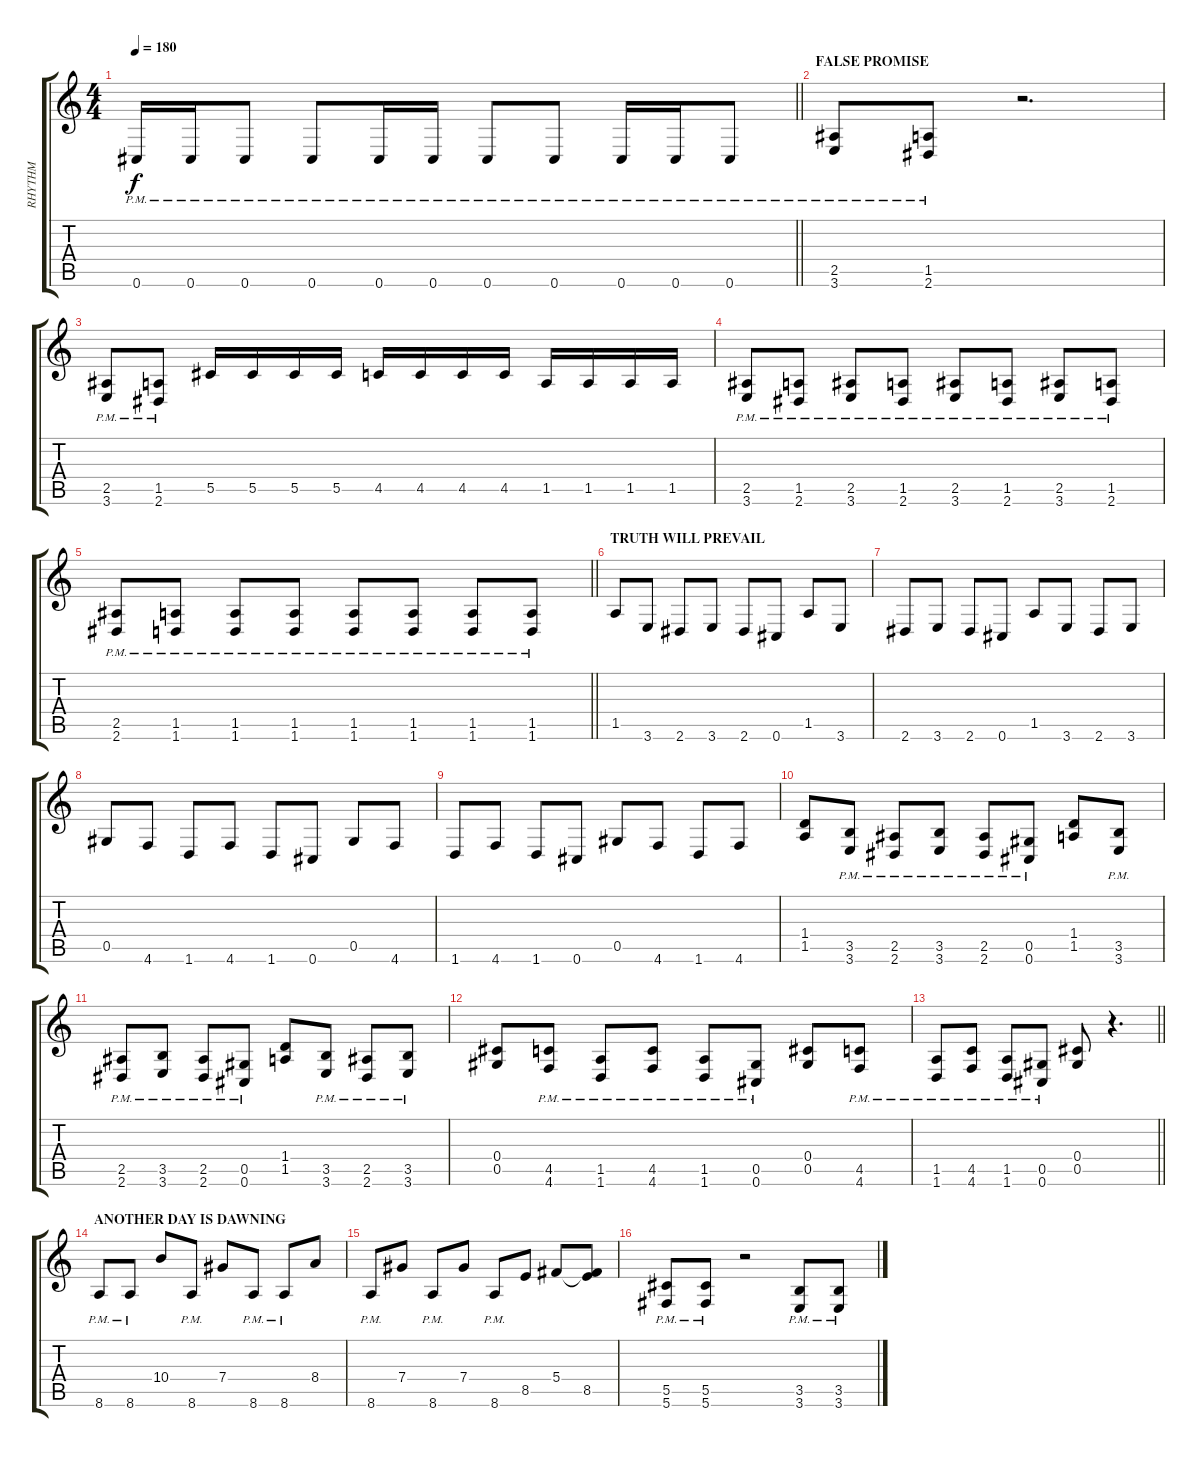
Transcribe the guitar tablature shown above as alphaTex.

\track ("RHYTHM" "RHYTHM") {instrument distortionguitar}
\staff {score tabs}
\tuning (Eb4 Bb3 Gb3 Db3 Ab2 Db2) {hide}
\ts (4 4)
\tempo 180
\clef g2
\barLineRight lightlight
\ks c
0.6{pm}.16{dy f} 0.6{pm}.16 0.6{pm}.8 0.6{pm}.8 0.6{pm}.16 0.6{pm}.16 0.6{pm}.8 0.6{pm}.8 0.6{pm}.16 0.6{pm}.16 0.6{pm}.8 |
\section ("" "FALSE PROMISE")
(2.5{pm} 3.6{pm}).8 (1.5{pm} 2.6{pm}).8 r.2{d} |
(2.5{pm} 3.6{pm}).8 (1.5{pm} 2.6{pm}).8 5.5.16 5.5.16 5.5.16 5.5.16 4.5.16 4.5.16 4.5.16 4.5.16 1.5.16 1.5.16 1.5.16 1.5.16 |
(2.5{pm} 3.6{pm}).8 (1.5{pm} 2.6{pm}).8 (2.5{pm} 3.6{pm}).8 (1.5{pm} 2.6{pm}).8 (2.5{pm} 3.6{pm}).8 (1.5{pm} 2.6{pm}).8 (2.5{pm} 3.6{pm}).8 (1.5{pm} 2.6{pm}).8 |
\barLineRight lightlight
(2.5{pm} 2.6{pm}).8 (1.5{pm} 1.6{pm}).8 (1.5{pm} 1.6{pm}).8 (1.5{pm} 1.6{pm}).8 (1.5{pm} 1.6{pm}).8 (1.5{pm} 1.6{pm}).8 (1.5{pm} 1.6{pm}).8 (1.5{pm} 1.6{pm}).8 |
\section ("" "TRUTH WILL PREVAIL")
1.5.8 3.6.8 2.6.8 3.6.8 2.6.8 0.6.8 1.5.8 3.6.8 |
2.6.8 3.6.8 2.6.8 0.6.8 1.5.8 3.6.8 2.6.8 3.6.8 |
0.5.8 4.6.8 1.6.8 4.6.8 1.6.8 0.6.8 0.5.8 4.6.8 |
1.6.8 4.6.8 1.6.8 0.6.8 0.5.8 4.6.8 1.6.8 4.6.8 |
(1.4 1.5).8 (3.5{pm} 3.6{pm}).8 (2.5{pm} 2.6{pm}).8 (3.5{pm} 3.6{pm}).8 (2.5{pm} 2.6{pm}).8 (0.5{pm} 0.6{pm}).8 (1.4 1.5).8 (3.5{pm} 3.6{pm}).8 |
(2.5{pm} 2.6{pm}).8 (3.5{pm} 3.6{pm}).8 (2.5{pm} 2.6{pm}).8 (0.5{pm} 0.6{pm}).8 (1.4 1.5).8 (3.5{pm} 3.6{pm}).8 (2.5{pm} 2.6{pm}).8 (3.5{pm} 3.6{pm}).8 |
(0.4 0.5).8 (4.5{pm} 4.6{pm}).8 (1.5{pm} 1.6{pm}).8 (4.5{pm} 4.6{pm}).8 (1.5{pm} 1.6{pm}).8 (0.5{pm} 0.6{pm}).8 (0.4 0.5).8 (4.5{pm} 4.6{pm}).8 |
\barLineRight lightlight
(1.5{pm} 1.6{pm}).8 (4.5{pm} 4.6{pm}).8 (1.5{pm} 1.6{pm}).8 (0.5{pm} 0.6{pm}).8 (0.4 0.5).8 r.4{d} |
\section ("" "ANOTHER DAY IS DAWNING")
8.6{pm}.8 8.6{pm}.8 10.4.8 8.6{pm}.8 7.4.8 8.6{pm}.8 8.6{pm}.8 8.4.8 |
8.6{pm}.8 7.4.8 8.6{pm}.8 7.4.8 8.6{pm}.8 8.5.8 5.4.8 (5.4{t} 8.5).8 |
(5.5{pm} 5.6{pm}).8 (5.5{pm} 5.6{pm}).8 r.2 (3.5{pm} 3.6{pm}).8 (3.5{pm} 3.6{pm}).8
